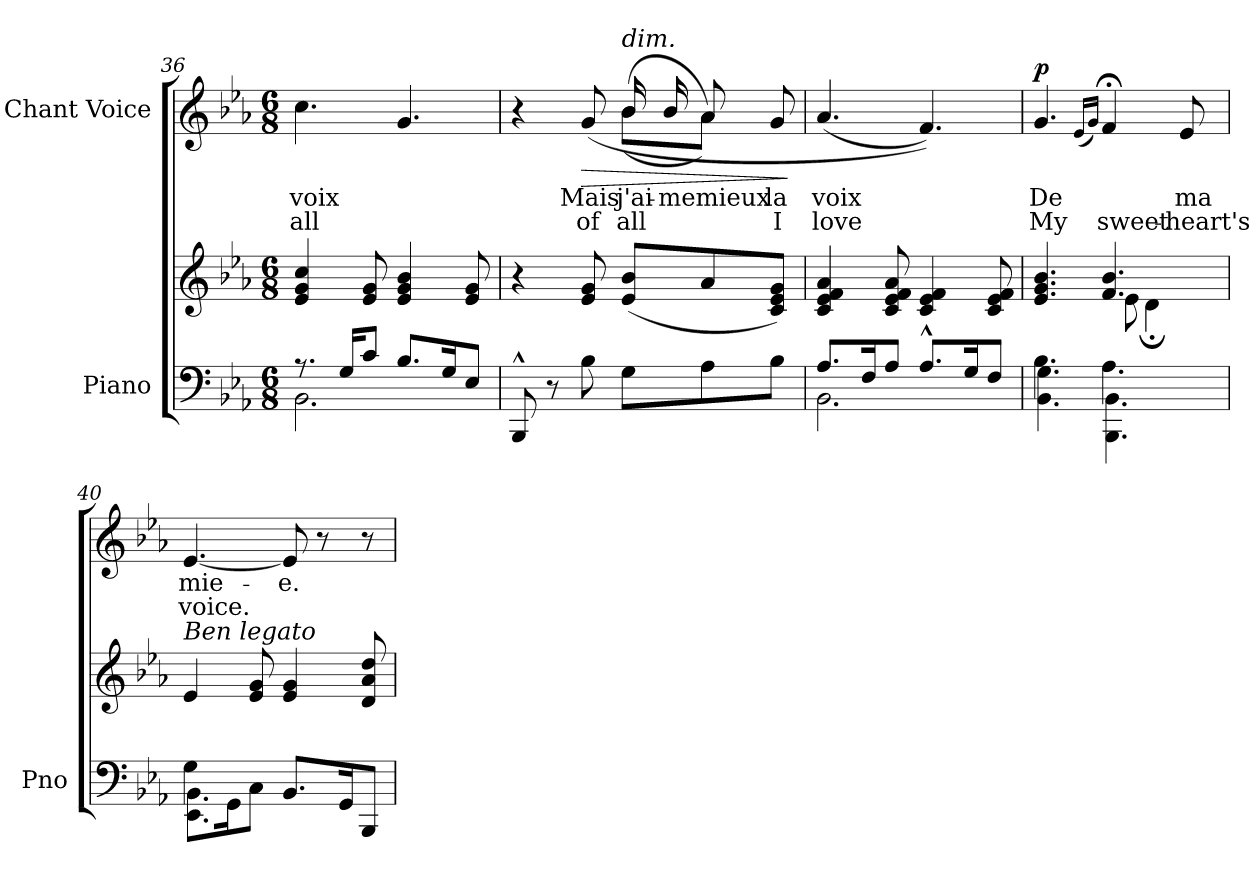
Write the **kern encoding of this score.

**kern	**kern	**kern	**text	**text	**dynam
*part2	*part2	*part1	*part1	*part1	*part1
*staff3	*staff2	*staff1	*staff1	*staff1	*staff1
*I"Piano	*	*I"Chant Voice	*	*	*
*I'Pno	*	*	*	*	*
*clefF4	*clefG2	*clefG2	*	*	*
*k[b-e-a-]	*k[b-e-a-]	*k[b-e-a-]	*	*	*
*M6/8	*M6/8	*M6/8	*	*	*
=36	=36	=36	=36	=36	=36
*^	*	*	*	*	*
8.r	2.BB-\	4e-/ 4g/ 4cc/	4.cc\	voix	all	.
16G/KL	.	.	.	.	.	.
8c/J	.	8e-/ 8g/	.	.	.	.
8.B-/L	.	4e-/ 4g/ 4b-/	4.g/	.	.	.
16G/K	.	.	.	.	.	.
8E-/J	.	8e-/ 8g/	.	.	.	.
*v	*v	*	*	*	*	*
=37	=37	=37	=37	=37	=37
*	*	*^	*	*	*
8BBB-^^/	4r	4r	4.ryy	.	.	.
8r	.	.	.	.	.	.
!	!	!	!	!	!	!LO:HP:b
8B-\	8e-/ 8g/	(8g/	.	Mais	of	>
!	!	!LO:TX:a:i:t=dim.	!	!	!	!
8G\L	(8e-/ 8b-/L	16b-/	((8b-\L	j'ai-	all	.
.	.	16b-/	.	-me	.	.
8A-\	8a-/	8a-/	8a-\J))	mieux	.	.
8B-\J	8c/ 8e-/ 8g/J)	8g/	8ryy	la	I	.
*	*	*v	*v	*	*	*
.	.	.	.	.	]
=38	=38	=38	=38	=38	=38
*^	*	*	*	*	*
8.A-/L	2.BB-\	4c/ 4e-/ 4f/ 4a-/	(<4.a-/	voix	love	.
16F/K	.	.	.	.	.	.
8A-/J	.	8c/ 8e-/ 8f/ 8a-/	.	.	.	.
8.A-^^/L	.	4c/ 4e-/ 4f/	4.f/))	.	.	.
16G/K	.	.	.	.	.	.
8F/J	.	8c/ 8e-/ 8f/	.	.	.	.
=39	=39	=39	=39	=39	=39	=39
*	*	*^	*	*	*	*
!	!	!	!	!	!	!	!LO:DY:a
4.B-\	4.BB-\ 4.G\	4.e-/ 4.g/ 4.b-/	4.ryy	4.g/	De	My	p
.	.	.	.	(16qe-/LL	.	.	.
.	.	.	.	16qg/JJ)	.	.	.
4.A-\	4.BBB-\ 4.BB-\	4.f/ 4.b-/	8e-\	4f;</	.	sweet-	.
.	.	.	4d;\	.	.	.	.
.	.	.	.	8e-/	ma	-heart's	.
*	*	*v	*v	*	*	*	*
=40	=40	=40	=40	=40	=40	=40
!	!	!LO:TX:i:t=Ben legato	!	!	!	!
4G\	8.EE-\ 8.BB-\L	4e-/	[4.e-/	mie-	voice.	.
.	16GG\K	.	.	.	.	.
2ryy	8C\J	8e-/ 8g/	.	.	.	.
.	8.BB-/L	4e-/ 4g/	8e-/]	-e.	.	.
.	.	.	8r	.	.	.
.	16GG/K	.	.	.	.	.
.	8BBB-/J	8d/ 8a-/ 8dd/	8r	.	.	.
*v	*v	*	*	*	*	*
=	=	=	=	=	=
*-	*-	*-	*-	*-	*-
